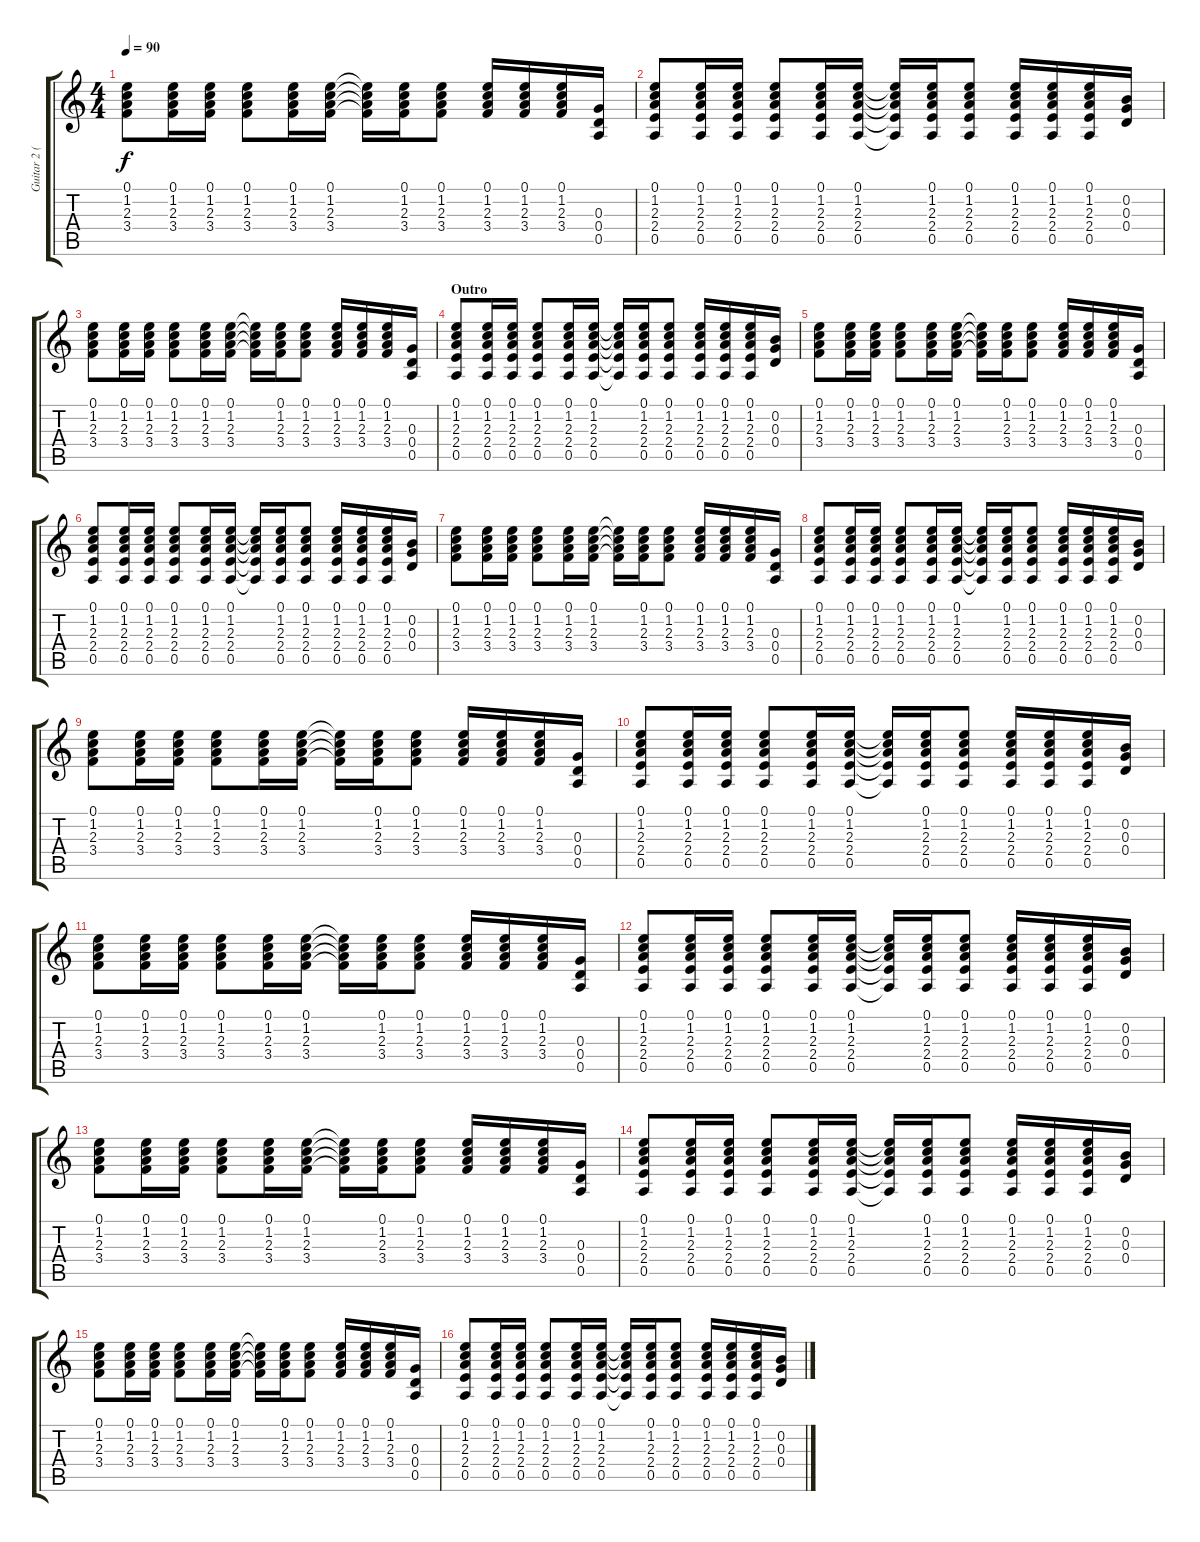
\track ("Guitar 2 (Gem)" "Guitar 2 (") {instrument overdrivenguitar}
\staff {score tabs}
\tuning (E4 B3 G3 D3 A2 E2) {hide}
\ts (4 4)
\tempo 90
\clef g2
\ks c
(0.1 1.2 2.3 3.4).8{dy f} (0.1 1.2 2.3 3.4).16 (0.1 1.2 2.3 3.4).16 (0.1 1.2 2.3 3.4).8 (0.1 1.2 2.3 3.4).16 (0.1 1.2 2.3 3.4).16 (0.1{t} 1.2{t} 2.3{t} 3.4{t}).16 (0.1 1.2 2.3 3.4).16 (0.1 1.2 2.3 3.4).8 (0.1 1.2 2.3 3.4).16 (0.1 1.2 2.3 3.4).16 (0.1 1.2 2.3 3.4).16 (0.3 0.4 0.5).16 |
(0.1 1.2 2.3 2.4 0.5).8 (0.1 1.2 2.3 2.4 0.5).16 (0.1 1.2 2.3 2.4 0.5).16 (0.1 1.2 2.3 2.4 0.5).8 (0.1 1.2 2.3 2.4 0.5).16 (0.1 1.2 2.3 2.4 0.5).16 (0.1{t} 1.2{t} 2.3{t} 2.4{t} 0.5{t}).16 (0.1 1.2 2.3 2.4 0.5).16 (0.1 1.2 2.3 2.4 0.5).8 (0.1 1.2 2.3 2.4 0.5).16 (0.1 1.2 2.3 2.4 0.5).16 (0.1 1.2 2.3 2.4 0.5).16 (0.2 0.3 0.4).16 |
(0.1 1.2 2.3 3.4).8 (0.1 1.2 2.3 3.4).16 (0.1 1.2 2.3 3.4).16 (0.1 1.2 2.3 3.4).8 (0.1 1.2 2.3 3.4).16 (0.1 1.2 2.3 3.4).16 (0.1{t} 1.2{t} 2.3{t} 3.4{t}).16 (0.1 1.2 2.3 3.4).16 (0.1 1.2 2.3 3.4).8 (0.1 1.2 2.3 3.4).16 (0.1 1.2 2.3 3.4).16 (0.1 1.2 2.3 3.4).16 (0.3 0.4 0.5).16 |
\section ("" "Outro")
(0.1 1.2 2.3 2.4 0.5).8 (0.1 1.2 2.3 2.4 0.5).16 (0.1 1.2 2.3 2.4 0.5).16 (0.1 1.2 2.3 2.4 0.5).8 (0.1 1.2 2.3 2.4 0.5).16 (0.1 1.2 2.3 2.4 0.5).16 (0.1{t} 1.2{t} 2.3{t} 2.4{t} 0.5{t}).16 (0.1 1.2 2.3 2.4 0.5).16 (0.1 1.2 2.3 2.4 0.5).8 (0.1 1.2 2.3 2.4 0.5).16 (0.1 1.2 2.3 2.4 0.5).16 (0.1 1.2 2.3 2.4 0.5).16 (0.2 0.3 0.4).16 |
(0.1 1.2 2.3 3.4).8 (0.1 1.2 2.3 3.4).16 (0.1 1.2 2.3 3.4).16 (0.1 1.2 2.3 3.4).8 (0.1 1.2 2.3 3.4).16 (0.1 1.2 2.3 3.4).16 (0.1{t} 1.2{t} 2.3{t} 3.4{t}).16 (0.1 1.2 2.3 3.4).16 (0.1 1.2 2.3 3.4).8 (0.1 1.2 2.3 3.4).16 (0.1 1.2 2.3 3.4).16 (0.1 1.2 2.3 3.4).16 (0.3 0.4 0.5).16 |
(0.1 1.2 2.3 2.4 0.5).8 (0.1 1.2 2.3 2.4 0.5).16 (0.1 1.2 2.3 2.4 0.5).16 (0.1 1.2 2.3 2.4 0.5).8 (0.1 1.2 2.3 2.4 0.5).16 (0.1 1.2 2.3 2.4 0.5).16 (0.1{t} 1.2{t} 2.3{t} 2.4{t} 0.5{t}).16 (0.1 1.2 2.3 2.4 0.5).16 (0.1 1.2 2.3 2.4 0.5).8 (0.1 1.2 2.3 2.4 0.5).16 (0.1 1.2 2.3 2.4 0.5).16 (0.1 1.2 2.3 2.4 0.5).16 (0.2 0.3 0.4).16 |
(0.1 1.2 2.3 3.4).8 (0.1 1.2 2.3 3.4).16 (0.1 1.2 2.3 3.4).16 (0.1 1.2 2.3 3.4).8 (0.1 1.2 2.3 3.4).16 (0.1 1.2 2.3 3.4).16 (0.1{t} 1.2{t} 2.3{t} 3.4{t}).16 (0.1 1.2 2.3 3.4).16 (0.1 1.2 2.3 3.4).8 (0.1 1.2 2.3 3.4).16 (0.1 1.2 2.3 3.4).16 (0.1 1.2 2.3 3.4).16 (0.3 0.4 0.5).16 |
(0.1 1.2 2.3 2.4 0.5).8 (0.1 1.2 2.3 2.4 0.5).16 (0.1 1.2 2.3 2.4 0.5).16 (0.1 1.2 2.3 2.4 0.5).8 (0.1 1.2 2.3 2.4 0.5).16 (0.1 1.2 2.3 2.4 0.5).16 (0.1{t} 1.2{t} 2.3{t} 2.4{t} 0.5{t}).16 (0.1 1.2 2.3 2.4 0.5).16 (0.1 1.2 2.3 2.4 0.5).8 (0.1 1.2 2.3 2.4 0.5).16 (0.1 1.2 2.3 2.4 0.5).16 (0.1 1.2 2.3 2.4 0.5).16 (0.2 0.3 0.4).16 |
(0.1 1.2 2.3 3.4).8 (0.1 1.2 2.3 3.4).16 (0.1 1.2 2.3 3.4).16 (0.1 1.2 2.3 3.4).8 (0.1 1.2 2.3 3.4).16 (0.1 1.2 2.3 3.4).16 (0.1{t} 1.2{t} 2.3{t} 3.4{t}).16 (0.1 1.2 2.3 3.4).16 (0.1 1.2 2.3 3.4).8 (0.1 1.2 2.3 3.4).16 (0.1 1.2 2.3 3.4).16 (0.1 1.2 2.3 3.4).16 (0.3 0.4 0.5).16 |
(0.1 1.2 2.3 2.4 0.5).8 (0.1 1.2 2.3 2.4 0.5).16 (0.1 1.2 2.3 2.4 0.5).16 (0.1 1.2 2.3 2.4 0.5).8 (0.1 1.2 2.3 2.4 0.5).16 (0.1 1.2 2.3 2.4 0.5).16 (0.1{t} 1.2{t} 2.3{t} 2.4{t} 0.5{t}).16 (0.1 1.2 2.3 2.4 0.5).16 (0.1 1.2 2.3 2.4 0.5).8 (0.1 1.2 2.3 2.4 0.5).16 (0.1 1.2 2.3 2.4 0.5).16 (0.1 1.2 2.3 2.4 0.5).16 (0.2 0.3 0.4).16 |
(0.1 1.2 2.3 3.4).8 (0.1 1.2 2.3 3.4).16 (0.1 1.2 2.3 3.4).16 (0.1 1.2 2.3 3.4).8 (0.1 1.2 2.3 3.4).16 (0.1 1.2 2.3 3.4).16 (0.1{t} 1.2{t} 2.3{t} 3.4{t}).16 (0.1 1.2 2.3 3.4).16 (0.1 1.2 2.3 3.4).8 (0.1 1.2 2.3 3.4).16 (0.1 1.2 2.3 3.4).16 (0.1 1.2 2.3 3.4).16 (0.3 0.4 0.5).16 |
(0.1 1.2 2.3 2.4 0.5).8 (0.1 1.2 2.3 2.4 0.5).16 (0.1 1.2 2.3 2.4 0.5).16 (0.1 1.2 2.3 2.4 0.5).8 (0.1 1.2 2.3 2.4 0.5).16 (0.1 1.2 2.3 2.4 0.5).16 (0.1{t} 1.2{t} 2.3{t} 2.4{t} 0.5{t}).16 (0.1 1.2 2.3 2.4 0.5).16 (0.1 1.2 2.3 2.4 0.5).8 (0.1 1.2 2.3 2.4 0.5).16 (0.1 1.2 2.3 2.4 0.5).16 (0.1 1.2 2.3 2.4 0.5).16 (0.2 0.3 0.4).16 |
(0.1 1.2 2.3 3.4).8 (0.1 1.2 2.3 3.4).16 (0.1 1.2 2.3 3.4).16 (0.1 1.2 2.3 3.4).8 (0.1 1.2 2.3 3.4).16 (0.1 1.2 2.3 3.4).16 (0.1{t} 1.2{t} 2.3{t} 3.4{t}).16 (0.1 1.2 2.3 3.4).16 (0.1 1.2 2.3 3.4).8 (0.1 1.2 2.3 3.4).16 (0.1 1.2 2.3 3.4).16 (0.1 1.2 2.3 3.4).16 (0.3 0.4 0.5).16 |
(0.1 1.2 2.3 2.4 0.5).8 (0.1 1.2 2.3 2.4 0.5).16 (0.1 1.2 2.3 2.4 0.5).16 (0.1 1.2 2.3 2.4 0.5).8 (0.1 1.2 2.3 2.4 0.5).16 (0.1 1.2 2.3 2.4 0.5).16 (0.1{t} 1.2{t} 2.3{t} 2.4{t} 0.5{t}).16 (0.1 1.2 2.3 2.4 0.5).16 (0.1 1.2 2.3 2.4 0.5).8 (0.1 1.2 2.3 2.4 0.5).16 (0.1 1.2 2.3 2.4 0.5).16 (0.1 1.2 2.3 2.4 0.5).16 (0.2 0.3 0.4).16 |
(0.1 1.2 2.3 3.4).8 (0.1 1.2 2.3 3.4).16 (0.1 1.2 2.3 3.4).16 (0.1 1.2 2.3 3.4).8 (0.1 1.2 2.3 3.4).16 (0.1 1.2 2.3 3.4).16 (0.1{t} 1.2{t} 2.3{t} 3.4{t}).16 (0.1 1.2 2.3 3.4).16 (0.1 1.2 2.3 3.4).8 (0.1 1.2 2.3 3.4).16 (0.1 1.2 2.3 3.4).16 (0.1 1.2 2.3 3.4).16 (0.3 0.4 0.5).16 |
(0.1 1.2 2.3 2.4 0.5).8 (0.1 1.2 2.3 2.4 0.5).16 (0.1 1.2 2.3 2.4 0.5).16 (0.1 1.2 2.3 2.4 0.5).8 (0.1 1.2 2.3 2.4 0.5).16 (0.1 1.2 2.3 2.4 0.5).16 (0.1{t} 1.2{t} 2.3{t} 2.4{t} 0.5{t}).16 (0.1 1.2 2.3 2.4 0.5).16 (0.1 1.2 2.3 2.4 0.5).8 (0.1 1.2 2.3 2.4 0.5).16 (0.1 1.2 2.3 2.4 0.5).16 (0.1 1.2 2.3 2.4 0.5).16 (0.2 0.3 0.4).16
